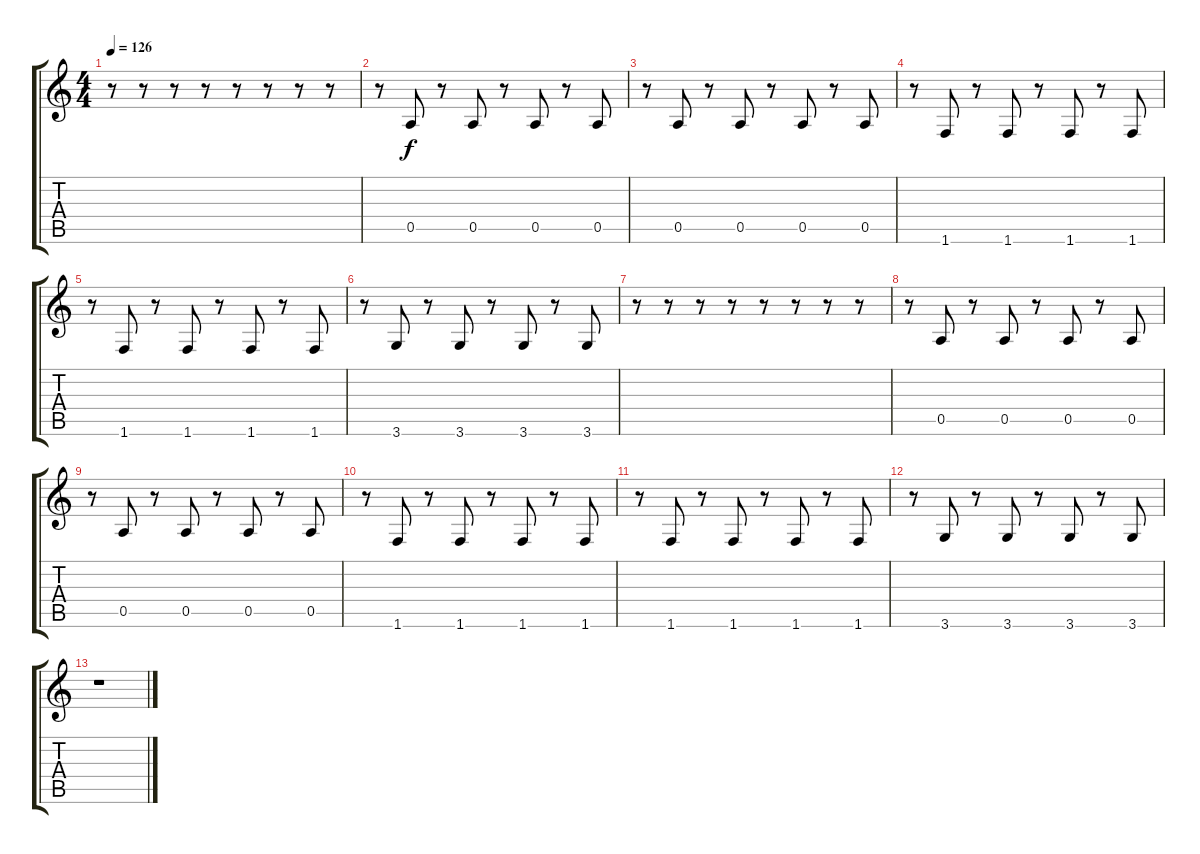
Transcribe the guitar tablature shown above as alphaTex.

\track "" {instrument electricbassfinger}
\staff {score tabs}
\tuning (E4 B3 G3 D3 A2 E2) {hide}
\ts (4 4)
\tempo 126
\clef g2
\ks c
r.8{dy f} r.8 r.8 r.8 r.8 r.8 r.8 r.8 |
r.8 0.5.8 r.8 0.5.8 r.8 0.5.8 r.8 0.5.8 |
r.8 0.5.8 r.8 0.5.8 r.8 0.5.8 r.8 0.5.8 |
r.8 1.6.8 r.8 1.6.8 r.8 1.6.8 r.8 1.6.8 |
r.8 1.6.8 r.8 1.6.8 r.8 1.6.8 r.8 1.6.8 |
r.8 3.6.8 r.8 3.6.8 r.8 3.6.8 r.8 3.6.8 |
r.8 r.8 r.8 r.8 r.8 r.8 r.8 r.8 |
r.8 0.5.8 r.8 0.5.8 r.8 0.5.8 r.8 0.5.8 |
r.8 0.5.8 r.8 0.5.8 r.8 0.5.8 r.8 0.5.8 |
r.8 1.6.8 r.8 1.6.8 r.8 1.6.8 r.8 1.6.8 |
r.8 1.6.8 r.8 1.6.8 r.8 1.6.8 r.8 1.6.8 |
r.8 3.6.8 r.8 3.6.8 r.8 3.6.8 r.8 3.6.8 |
r.1
